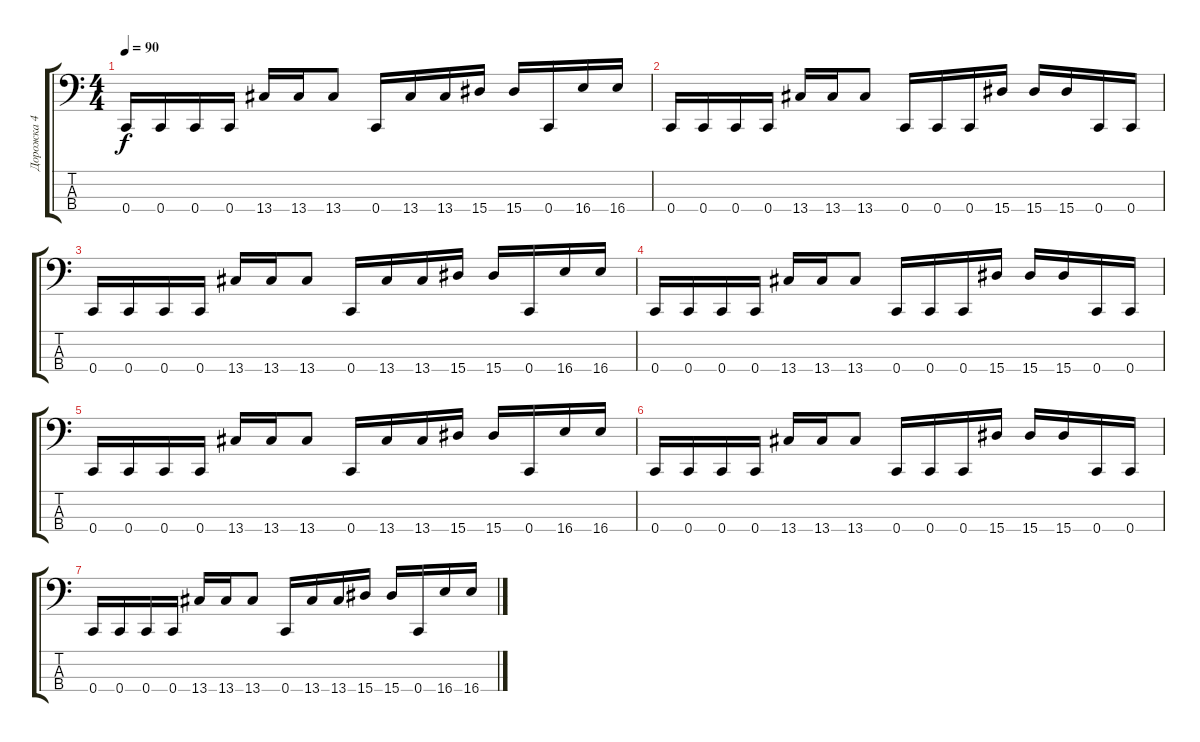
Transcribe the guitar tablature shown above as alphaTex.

\track ("Дорожка 4" "Дорожка 4") {instrument slapbass1}
\staff {score tabs}
\tuning (F2 C2 G1 C1) {hide}
\ts (4 4)
\tempo 90
\clef f4
\ks c
0.4.16{dy f} 0.4.16 0.4.16 0.4.16 13.4.16 13.4.16 13.4.8 0.4.16 13.4.16 13.4.16 15.4.16 15.4.16 0.4.16 16.4.16 16.4.16 |
0.4.16 0.4.16 0.4.16 0.4.16 13.4.16 13.4.16 13.4.8 0.4.16 0.4.16 0.4.16 15.4.16 15.4.16 15.4.16 0.4.16 0.4.16 |
0.4.16 0.4.16 0.4.16 0.4.16 13.4.16 13.4.16 13.4.8 0.4.16 13.4.16 13.4.16 15.4.16 15.4.16 0.4.16 16.4.16 16.4.16 |
0.4.16 0.4.16 0.4.16 0.4.16 13.4.16 13.4.16 13.4.8 0.4.16 0.4.16 0.4.16 15.4.16 15.4.16 15.4.16 0.4.16 0.4.16 |
0.4.16 0.4.16 0.4.16 0.4.16 13.4.16 13.4.16 13.4.8 0.4.16 13.4.16 13.4.16 15.4.16 15.4.16 0.4.16 16.4.16 16.4.16 |
0.4.16 0.4.16 0.4.16 0.4.16 13.4.16 13.4.16 13.4.8 0.4.16 0.4.16 0.4.16 15.4.16 15.4.16 15.4.16 0.4.16 0.4.16 |
0.4.16 0.4.16 0.4.16 0.4.16 13.4.16 13.4.16 13.4.8 0.4.16 13.4.16 13.4.16 15.4.16 15.4.16 0.4.16 16.4.16 16.4.16
